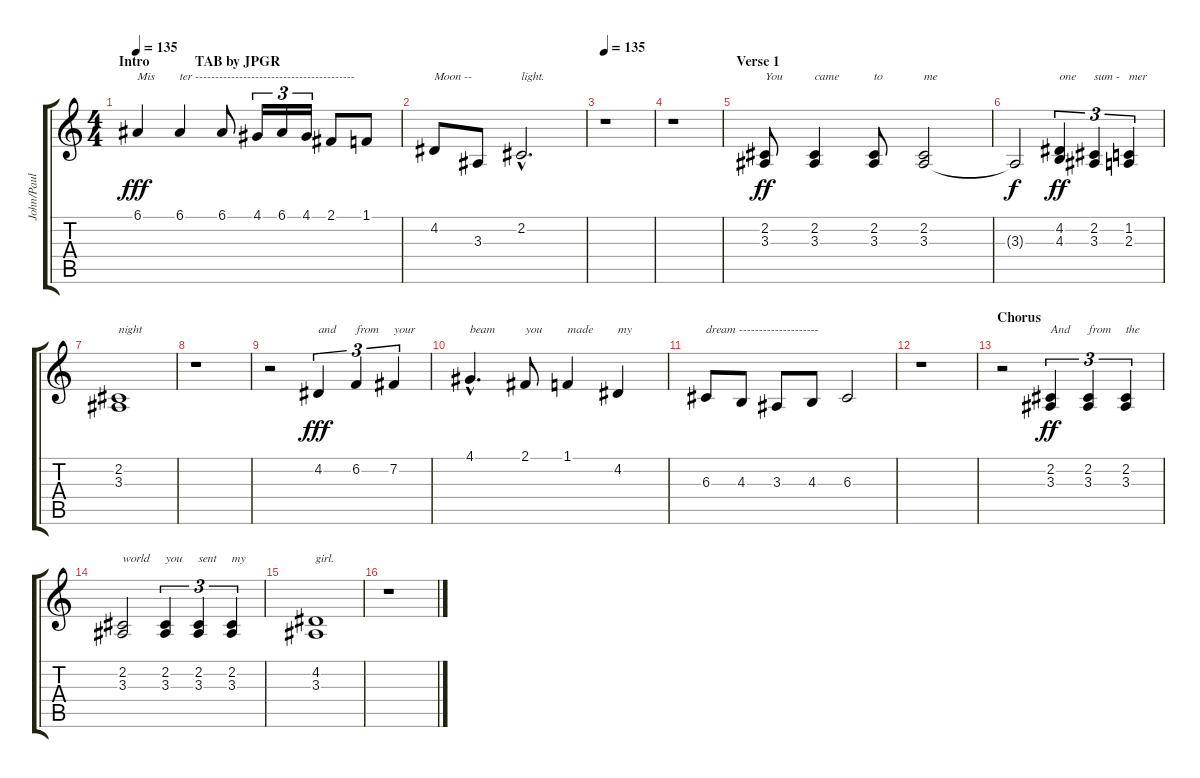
\track ("John/Paul Vocals" "John/Paul ") {instrument altosax}
\staff {score tabs}
\tuning (E4 B3 G3 D3 A2 E2) {hide}
\ts (4 4)
\section ("" "Intro             TAB by JPGR")
\tempo 135
\tempo 105
\tempo 135
\clef g2
\ks c
6.1.4{txt "Mis" dy fff instrument altosax} 6.1.4{txt "ter ----------------------------------------"} 6.1.8 4.1.16{tu (3 2)} 6.1.16{tu (3 2)} 4.1.16{tu (3 2)} 2.1.8 1.1.8 |
4.2.8{txt "Moon --"} 3.3.8 2.2{hac}.2{d txt "light."} |
\tempo 135
r.1 |
r.1 |
\section ("" "Verse 1")
(2.2 3.3).8{txt "You" dy ff} (2.2 3.3).4{txt "came"} (2.2 3.3).8{txt "to"} (2.2 3.3).2{txt "me"} |
3.3{t}.2{dy f} (4.2 4.3).4{tu (3 2) txt "one" dy ff} (2.2 3.3).4{tu (3 2) txt "sum -"} (1.2 2.3).4{tu (3 2) txt "mer"} |
(2.2 3.3).1{txt "night"} |
r.1 |
r.2 4.2.4{tu (3 2) txt "and" dy fff} 6.2.4{tu (3 2) txt "from"} 7.2.4{tu (3 2) txt "your"} |
4.1{hac}.4{d txt "beam"} 2.1.8{txt "you"} 1.1.4{txt "made"} 4.2.4{txt "my"} |
6.3.8{txt "dream --------------------"} 4.3.8 3.3.8 4.3.8 6.3.2 |
r.1 |
\section ("" "Chorus")
r.2 (2.2 3.3).4{tu (3 2) txt "And" dy ff} (2.2 3.3).4{tu (3 2) txt "from"} (2.2 3.3).4{tu (3 2) txt "the"} |
(2.2 3.3).2{txt "world"} (2.2 3.3).4{tu (3 2) txt "you"} (2.2 3.3).4{tu (3 2) txt "sent"} (2.2 3.3).4{tu (3 2) txt "my"} |
(4.2 3.3).1{txt "girl."} |
r.1
